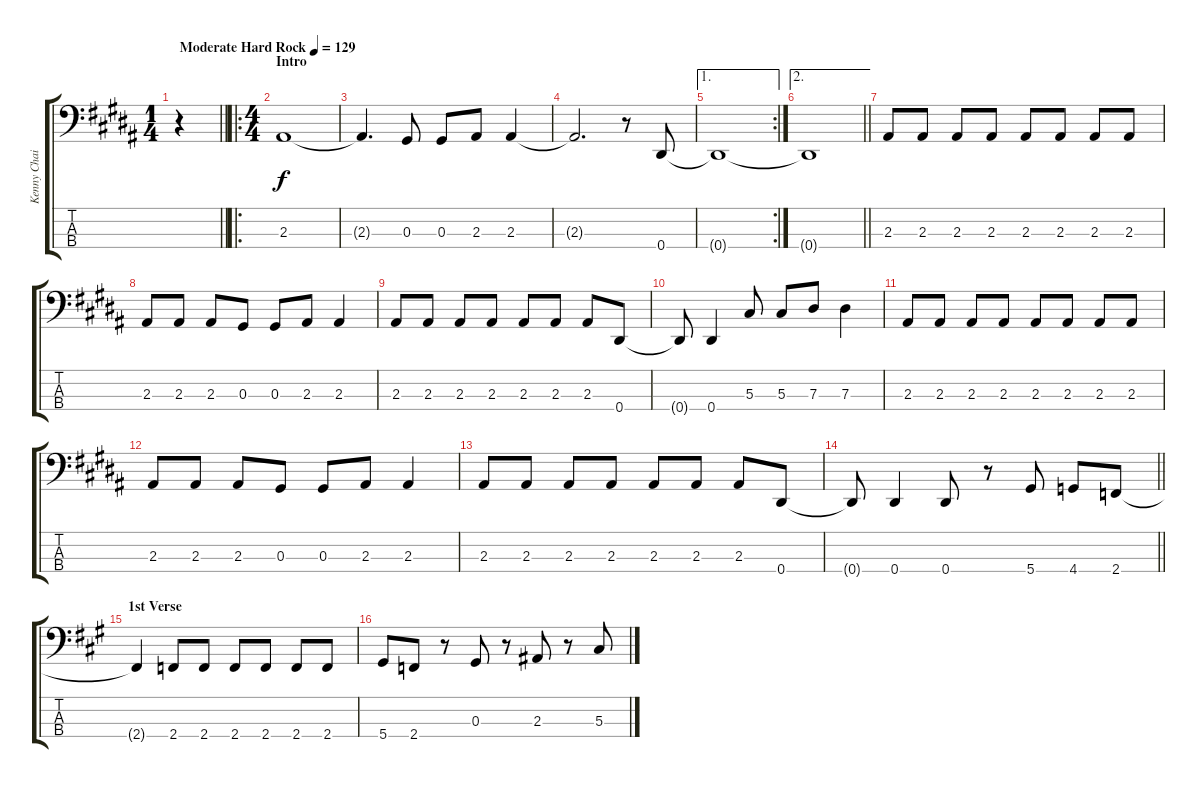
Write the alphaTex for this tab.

\track ("Kenny Chaisson" "Kenny Chai") {instrument electricbasspick}
\staff {score tabs}
\tuning (Gb2 Db2 Ab1 Eb1) {hide}
\ts (1 4)
\tempo (129 "Moderate Hard Rock")
\clef f4
\barLineRight lightlight
\ks b
r.4{dy f instrument electricbasspick} |
\ro
\ts (4 4)
\section ("" "Intro")
2.3.1 |
2.3{t}.4{d} 0.3.8 0.3.8 2.3.8 2.3.4 |
2.3{t}.2{d} r.8 0.4.8 |
\ae 1
\rc 2
0.4{t}.1 |
\ae 2
\barLineRight lightlight
0.4{t}.1 |
2.3.8 2.3.8 2.3.8 2.3.8 2.3.8 2.3.8 2.3.8 2.3.8 |
2.3.8 2.3.8 2.3.8 0.3.8 0.3.8 2.3.8 2.3.4 |
2.3.8 2.3.8 2.3.8 2.3.8 2.3.8 2.3.8 2.3.8 0.4.8 |
0.4{t}.8 0.4.4 5.3.8 5.3.8 7.3.8 7.3.4 |
2.3.8 2.3.8 2.3.8 2.3.8 2.3.8 2.3.8 2.3.8 2.3.8 |
2.3.8 2.3.8 2.3.8 0.3.8 0.3.8 2.3.8 2.3.4 |
2.3.8 2.3.8 2.3.8 2.3.8 2.3.8 2.3.8 2.3.8 0.4.8 |
\barLineRight lightlight
0.4{t}.8 0.4.4 0.4.8 r.8 5.4.8 4.4.8 2.4.8 |
\section ("" "1st Verse")
\ks a
2.4{t}.4 2.4.8 2.4.8 2.4.8 2.4.8 2.4.8 2.4.8 |
5.4.8 2.4.8 r.8 0.3.8 r.8 2.3.8 r.8 5.3.8
